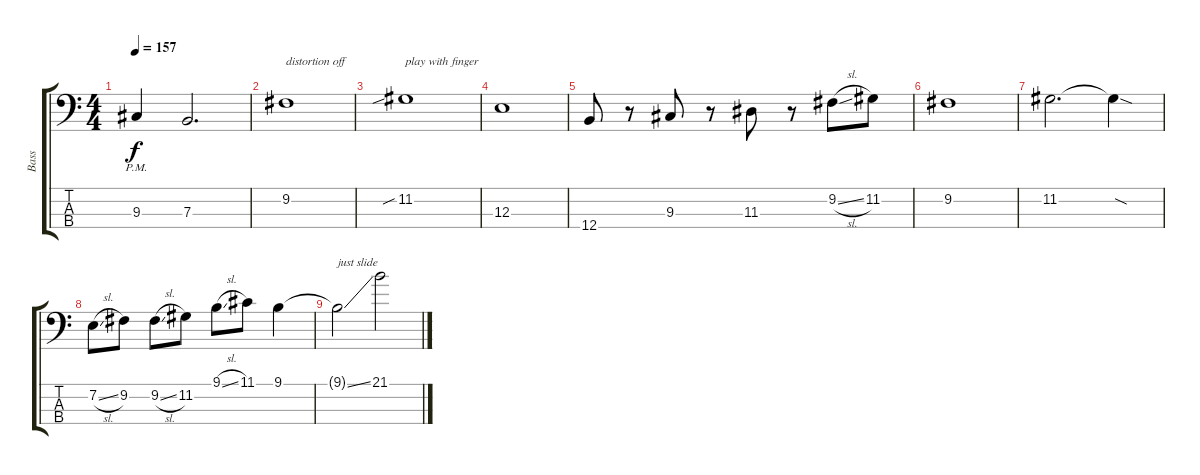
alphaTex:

\track ("Bass" "Bass") {instrument electricbasspick}
\staff {score tabs}
\tuning (D2 A1 E1 B0) {hide}
\ts (4 4)
\tempo 157
\clef f4
\ks c
9.3{pm}.4{dy f} 7.3.2{d} |
9.2.1{txt "distortion off" volume 10 instrument electricbassfinger} |
11.2{sib}.1{txt "play with finger"} |
12.3.1 |
12.4.8 r.8 9.3.8 r.8 11.3.8 r.8 9.2{sl}.8 11.2.8 |
9.2.1 |
11.2.2{d} 11.2{sod t}.4 |
7.2{sl}.8 9.2.8 9.2{sl}.8 11.2.8 9.1{sl}.8 11.1.8 9.1.4 |
9.1{ss t}.2{txt "just slide"} 21.1.2
